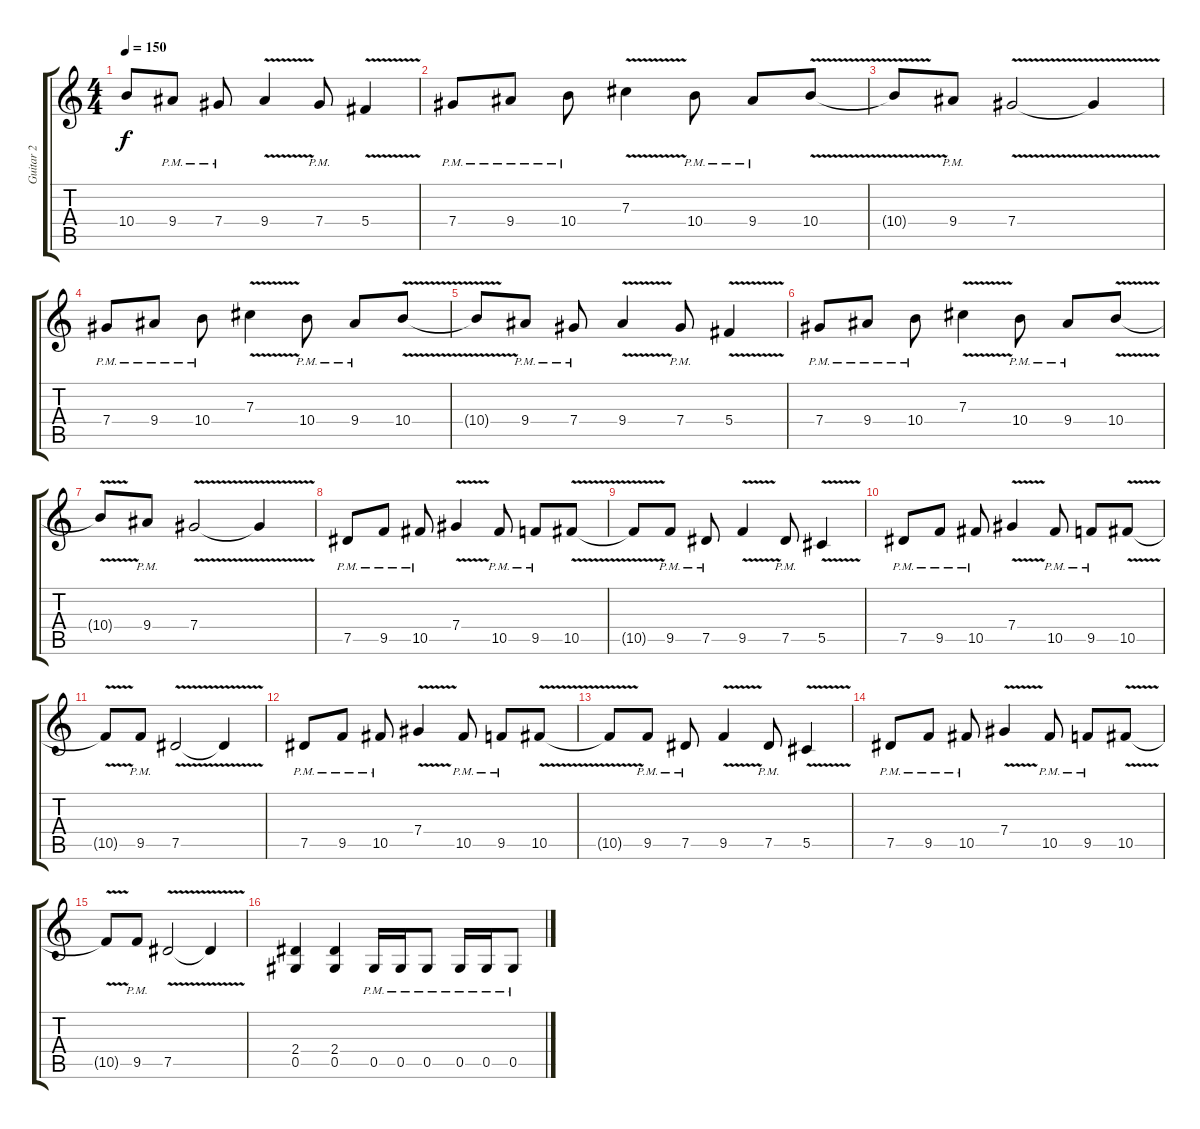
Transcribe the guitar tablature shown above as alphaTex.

\track ("Guitar 2" "Guitar 2") {instrument overdrivenguitar}
\staff {score tabs}
\tuning (Eb4 Bb3 Gb3 Db3 Ab2 Eb2) {hide}
\ts (4 4)
\tempo 150
\clef g2
\ks c
10.4{t}.8{dy f} 9.4{pm}.8 7.4{pm}.8 9.4{v}.4 7.4{pm}.8 5.4{v}.4 |
7.4{pm}.8 9.4{pm}.8 10.4{pm}.8 7.3{v}.4 10.4{pm}.8 9.4{pm}.8 10.4{v}.8 |
10.4{t}.8 9.4{pm}.8 7.4{v}.2 7.4{t}.4 |
7.4{pm}.8 9.4{pm}.8 10.4{pm}.8 7.3{v}.4 10.4{pm}.8 9.4{pm}.8 10.4{v}.8 |
10.4{t}.8 9.4{pm}.8 7.4{pm}.8 9.4{v}.4 7.4{pm}.8 5.4{v}.4 |
7.4{pm}.8 9.4{pm}.8 10.4{pm}.8 7.3{v}.4 10.4{pm}.8 9.4{pm}.8 10.4{v}.8 |
10.4{t}.8 9.4{pm}.8 7.4{v}.2 7.4{t}.4 |
7.5{pm}.8 9.5{pm}.8 10.5{pm}.8 7.4{v}.4 10.5{pm}.8 9.5{pm}.8 10.5{v}.8 |
10.5{t}.8 9.5{pm}.8 7.5{pm}.8 9.5{v}.4 7.5{pm}.8 5.5{v}.4 |
7.5{pm}.8 9.5{pm}.8 10.5{pm}.8 7.4{v}.4 10.5{pm}.8 9.5{pm}.8 10.5{v}.8 |
10.5{t}.8 9.5{pm}.8 7.5{v}.2 7.5{t}.4 |
7.5{pm}.8 9.5{pm}.8 10.5{pm}.8 7.4{v}.4 10.5{pm}.8 9.5{pm}.8 10.5{v}.8 |
10.5{t}.8 9.5{pm}.8 7.5{pm}.8 9.5{v}.4 7.5{pm}.8 5.5{v}.4 |
7.5{pm}.8 9.5{pm}.8 10.5{pm}.8 7.4{v}.4 10.5{pm}.8 9.5{pm}.8 10.5{v}.8 |
10.5{t}.8 9.5{pm}.8 7.5{v}.2 7.5{t}.4 |
(2.4 0.5).4{volume 10 balance 2 instrument overdrivenguitar} (2.4 0.5).4 0.5{pm}.16 0.5{pm}.16 0.5{pm}.8 0.5{pm}.16 0.5{pm}.16 0.5{pm}.8
